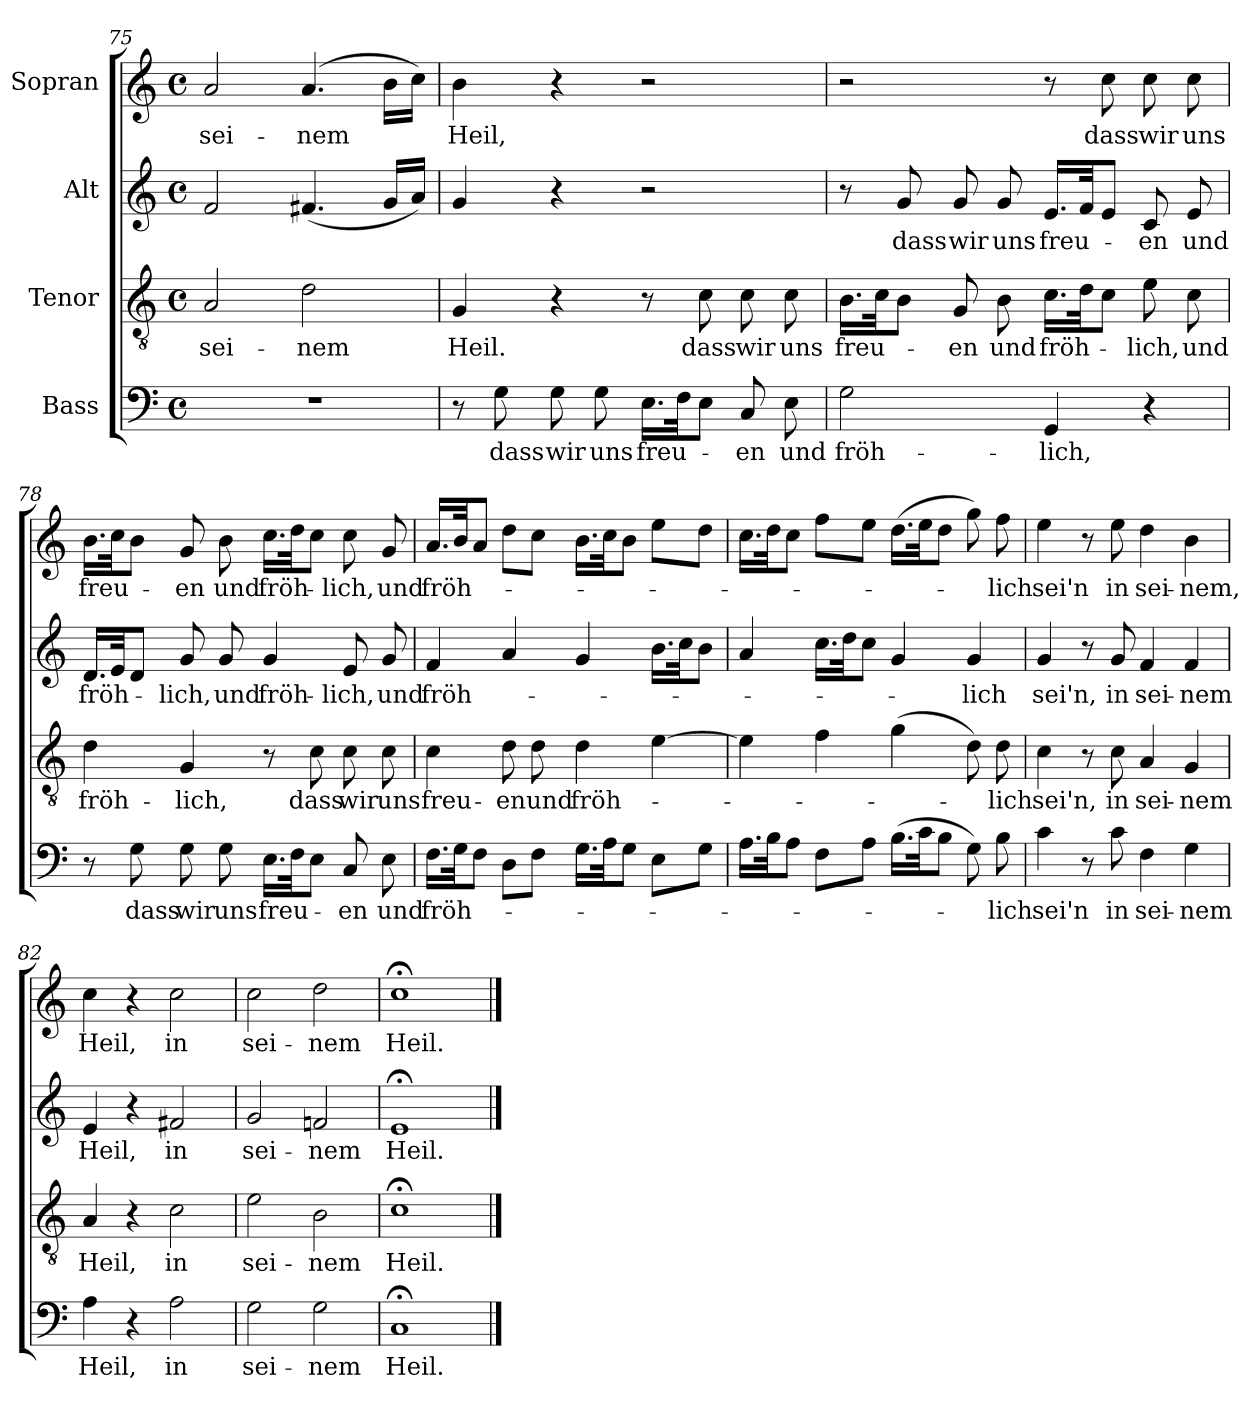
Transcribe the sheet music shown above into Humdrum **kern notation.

**kern	**text	**kern	**text	**kern	**text	**kern	**text
*part4	*part4	*part3	*part3	*part2	*part2	*part1	*part1
*staff4	*staff4	*staff3	*staff3	*staff2	*staff2	*staff1	*staff1
*I"Bass	*	*I"Tenor	*	*I"Alt	*	*I"Sopran	*
*clefF4	*	*clefGv2	*	*clefG2	*	*clefG2	*
*k[]	*	*k[]	*	*k[]	*	*k[]	*
*M4/4	*	*M4/4	*	*M4/4	*	*M4/4	*
*met(c)	*	*met(c)	*	*met(c)	*	*met(c)	*
=75	=75	=75	=75	=75	=75	=75	=75
1r	.	2A/	sei-	2f/	.	2a/	sei-
.	.	2d\	-nem	(4.f#X/	.	(>4.a/	-nem
.	.	.	.	16g/LL	.	16b\LL	.
.	.	.	.	16a/JJ)	.	16cc\JJ)	.
=76	=76	=76	=76	=76	=76	=76	=76
8r	.	4G/	Heil.	4g/	.	4b\	Heil,
8G\	dass	.	.	.	.	.	.
8G\	wir	4r	.	4r	.	4r	.
8G\	uns	.	.	.	.	.	.
16.E\LL	freu-	8r	.	2r	.	2r	.
32F\JK	.	.	.	.	.	.	.
8E\J	.	8c\	dass	.	.	.	.
8C/	-en	8c\	wir	.	.	.	.
8E\	und	8c\	uns	.	.	.	.
!!LO:LB:g=z
=77	=77	=77	=77	=77	=77	=77	=77
2G\	fröh-	16.B\LL	freu-	8r	.	2r	.
.	.	32c\JK	.	.	.	.	.
.	.	8B\J	.	8g/	dass	.	.
.	.	8G/	-en	8g/	wir	.	.
.	.	8B\	und	8g/	uns	.	.
4GG/	-lich,	16.c\LL	fröh-	16.e/LL	freu-	8r	.
.	.	32d\JK	.	32f/JK	.	.	.
.	.	8c\J	.	8e/J	.	8cc\	dass
4r	.	8e\	-lich,	8c/	-en	8cc\	wir
.	.	8c\	und	8e/	und	8cc\	uns
=78	=78	=78	=78	=78	=78	=78	=78
8r	.	4d\	fröh-	16.d/LL	fröh-	16.b\LL	freu-
.	.	.	.	32e/JK	.	32cc\JK	.
8G\	dass	.	.	8d/J	.	8b\J	.
8G\	wir	4G/	-lich,	8g/	-lich,	8g/	-en
8G\	uns	.	.	8g/	und	8b\	und
16.E\LL	freu-	8r	.	4g/	fröh-	16.cc\LL	fröh-
32F\JK	.	.	.	.	.	32dd\JK	.
8E\J	.	8c\	dass	.	.	8cc\J	.
8C/	-en	8c\	wir	8e/	-lich,	8cc\	-lich,
8E\	und	8c\	uns	8g/	und	8g/	und
=79	=79	=79	=79	=79	=79	=79	=79
16.F\LL	fröh-	4c\	freu-	4f/	fröh-	16.a/LL	fröh-
32G\JK	.	.	.	.	.	32b/JK	.
8F\J	.	.	.	.	.	8a/J	.
8D\L	.	8d\	-en	4a/	.	8dd\L	.
8F\J	.	8d\	und	.	.	8cc\J	.
16.G\LL	.	4d\	fröh-	4g/	.	16.b\LL	.
32A\JK	.	.	.	.	.	32cc\JK	.
8G\J	.	.	.	.	.	8b\J	.
8E\L	.	[4e\	.	16.b\LL	.	8ee\L	.
.	.	.	.	32cc\JK	.	.	.
8G\J	.	.	.	8b\J	.	8dd\J	.
!!LO:LB:g=z
=80	=80	=80	=80	=80	=80	=80	=80
16.A\LL	.	4e\]	.	4a/	.	16.cc\LL	.
32B\JK	.	.	.	.	.	32dd\JK	.
8A\J	.	.	.	.	.	8cc\J	.
8F\L	.	4f\	.	16.cc\LL	.	8ff\L	.
.	.	.	.	32dd\JK	.	.	.
8A\J	.	.	.	8cc\J	.	8ee\J	.
(>16.B\LL	.	(>4g\	.	4g/	.	(>16.dd\LL	.
32c\JK	.	.	.	.	.	32ee\JK	.
8B\J	.	.	.	.	.	8dd\J	.
8G\)	.	8d\)	.	4g/	-lich	8gg\)	.
8B\	-lich	8d\	-lich	.	.	8ff\	-lich
=81	=81	=81	=81	=81	=81	=81	=81
4c\	sei'n	4c\	sei'n,	4g/	sei'n,	4ee\	sei'n
8r	.	8r	.	8r	.	8r	.
8c\	in	8c\	in	8g/	in	8ee\	in
4F\	sei-	4A/	sei-	4f/	sei-	4dd\	sei-
4G\	-nem	4G/	-nem	4f/	-nem	4b\	-nem,
=82	=82	=82	=82	=82	=82	=82	=82
4A\	Heil,	4A/	Heil,	4e/	Heil,	4cc\	Heil,
4r	.	4r	.	4r	.	4r	.
2A\	in	2c\	in	2f#X/	in	2cc\	in
=83	=83	=83	=83	=83	=83	=83	=83
2G\	sei-	2e\	sei-	2g/	sei-	2cc\	sei-
2G\	-nem	2B\	-nem	2fn/	-nem	2dd\	-nem
=84	=84	=84	=84	=84	=84	=84	=84
1C;<	Heil.	1c;<	Heil.	1e;<	Heil.	1cc;<	Heil.
==	==	==	==	==	==	==	==
*-	*-	*-	*-	*-	*-	*-	*-
